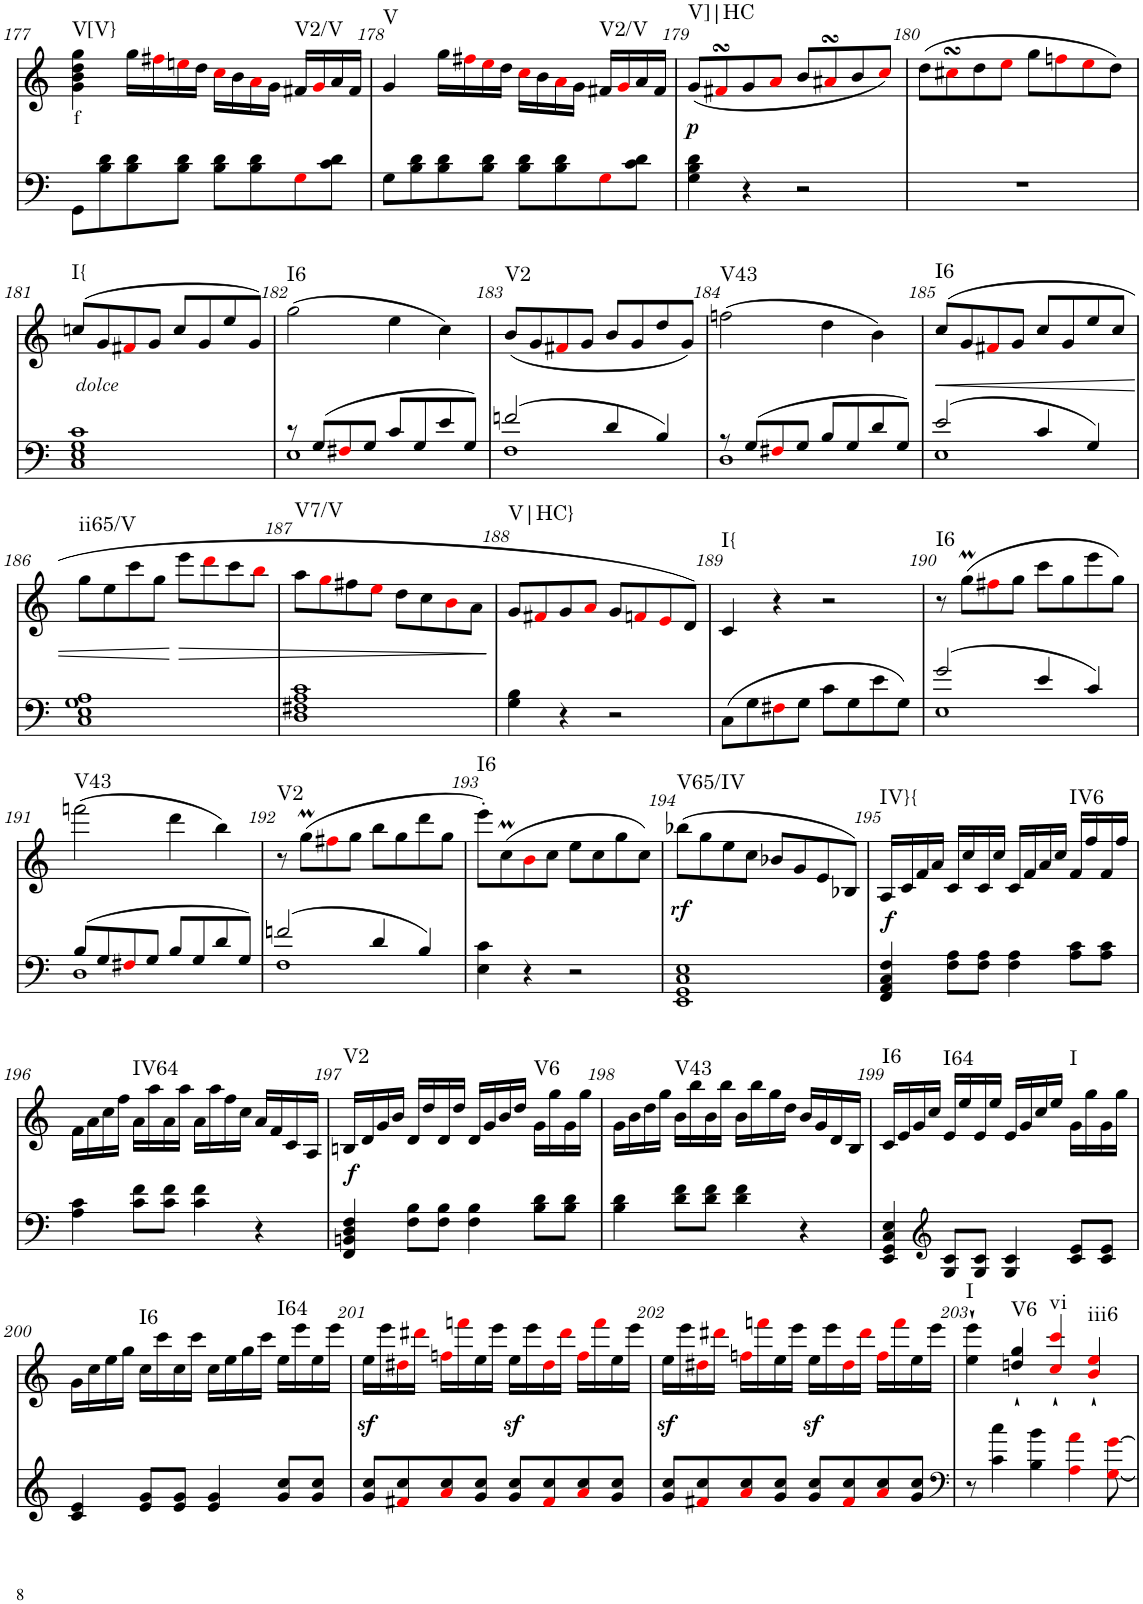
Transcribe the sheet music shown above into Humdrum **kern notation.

**kern	**dynam	**kern	**text	**dynam	**harte
*part2	*part2	*part1	*part1	*part1	*part1
*staff2	*staff2	*staff1	*staff1	*staff1	*
*I"piano	*	*I"piano	*	*	*
*I'Pno	*	*I'Pno	*	*	*
!!LO:PB:g=z
*clefF4	*	*clefG2	*	*	*
*k[]	*	*k[]	*	*	*
*M4/4	*	*M4/4	*	*	*
=177	=177	=177	=177	=177	=177
!	!	!	!LO:LY:b	!	!LO:H:kt=V[V}
8GG\L	.	4g\ 4b\ 4dd\ 4gg\	f	.	N
8B\ 8d\	.	.	.	.	.
8B\ 8d\	.	16gg\LL	.	.	.
.	.	16ff#Xi\	.	.	.
8B\ 8d\J	.	16eeni\	.	.	.
.	.	16dd\JJ	.	.	.
8B\ 8d\L	.	16cci\LL	.	.	.
.	.	16b\	.	.	.
8B\ 8d\	.	16ai\	.	.	.
.	.	16g\JJ	.	.	.
!	!	!	!	!	!LO:H:kt=V2/V
8Gi\	.	16f#X/LL	.	.	N
.	.	16gi/	.	.	.
8c\ 8d\J	.	16a/	.	.	.
.	.	16f#/JJ	.	.	.
=178	=178	=178	=178	=178	=178
!	!	!	!	!	!LO:H:kt=V
8G\L	.	4g/	.	.	N
8B\ 8d\	.	.	.	.	.
8B\ 8d\	.	16gg\LL	.	.	.
.	.	16ff#Xi\	.	.	.
8B\ 8d\J	.	16eei\	.	.	.
.	.	16dd\JJ	.	.	.
8B\ 8d\L	.	16cci\LL	.	.	.
.	.	16b\	.	.	.
8B\ 8d\	.	16ai\	.	.	.
.	.	16g\JJ	.	.	.
!	!	!	!	!	!LO:H:kt=V2/V
8Gi\	.	16f#X/LL	.	.	N
.	.	16gi/	.	.	.
8c\ 8d\J	.	16a/	.	.	.
.	.	16f#/JJ	.	.	.
=179	=179	=179	=179	=179	=179
!	!	!	!	!LO:DY:b	!LO:H:kt=V]|HC
4G\ 4B\ 4d\	.	(8g/L	.	p	N
.	.	8f#XsSsSi/	.	.	.
4r	.	8g/	.	.	.
.	.	8ai/J	.	.	.
2r	.	8b/L	.	.	.
.	.	8a#XsSsSi/	.	.	.
.	.	8b/	.	.	.
.	.	8cci/J)	.	.	.
=180	=180	=180	=180	=180	=180
1r	.	(8dd\L	.	.	.
.	.	8cc#XsSsSi\	.	.	.
.	.	8dd\	.	.	.
.	.	8eei\J	.	.	.
.	.	8gg\L	.	.	.
.	.	8ffni\	.	.	.
.	.	8eei\	.	.	.
.	.	8dd\J)	.	.	.
!!LO:LB:g=z
=181	=181	=181	=181	=181	=181
!	!	!	!	!	!LO:H:kt=I{
1C 1E 1G 1c	.	(>8ccn/L	.	.	N
!	!	!	!	!LO:DY:b	!
.	.	8g/	.	other-dynamics	.
.	.	8f#Xi/	.	.	.
.	.	8g/J	.	.	.
.	.	8cc/L	.	.	.
.	.	8g/	.	.	.
.	.	8ee/	.	.	.
.	.	8g/J)	.	.	.
=182	=182	=182	=182	=182	=182
*^	*	*	*	*	*
!	!	!	!	!	!	!LO:H:kt=I6
8r	1E	.	(2gg\	.	.	N
(8G/L	.	.	.	.	.	.
8F#Xi/	.	.	.	.	.	.
8G/J	.	.	.	.	.	.
8c/L	.	.	4ee\	.	.	.
8G/	.	.	.	.	.	.
8e/	.	.	4cc\)	.	.	.
8G/J)	.	.	.	.	.	.
=183	=183	=183	=183	=183	=183	=183
!	!	!	!	!	!	!LO:H:kt=V2
(2fn/	1F	.	(8b/L	.	.	N
.	.	.	8g/	.	.	.
.	.	.	8f#Xi/	.	.	.
.	.	.	8g/J	.	.	.
4d/	.	.	8b/L	.	.	.
.	.	.	8g/	.	.	.
4B/)	.	.	8dd/	.	.	.
.	.	.	8g/J)	.	.	.
=184	=184	=184	=184	=184	=184	=184
!	!	!	!	!	!	!LO:H:kt=V43
8r	1D	.	(2ffn\	.	.	N
(8G/L	.	.	.	.	.	.
8F#Xi/	.	.	.	.	.	.
8G/J	.	.	.	.	.	.
8B/L	.	.	4dd\	.	.	.
8G/	.	.	.	.	.	.
8d/	.	.	4b\)	.	.	.
8G/J)	.	.	.	.	.	.
=185	=185	=185	=185	=185	=185	=185
!	!	!	!	!	!LO:HP:b	!LO:H:kt=I6
(2e/	1E	.	(8cc/L	.	<	N
.	.	.	8g/	.	.	.
.	.	.	8f#Xi/	.	.	.
.	.	.	8g/J	.	.	.
4c/	.	.	8cc/L	.	.	.
.	.	.	8g/	.	.	.
4G/)	.	.	8ee/	.	.	.
.	.	.	8cc/J	.	.	.
*v	*v	*	*	*	*	*
!!LO:LB:g=z
=186	=186	=186	=186	=186	=186
!	!	!	!	!	!LO:H:kt=ii65/V
1C 1E 1G 1A	.	8gg\L	.	.	N
.	.	8ee\	.	.	.
.	.	8ccc\	.	.	.
.	.	8gg\J	.	.	.
!	!	!	!	!LO:HP:n=1:b	!
.	.	8eee\L	.	[ >	.
.	.	8dddi\	.	.	.
.	.	8ccc\	.	.	.
.	.	8bbi\J	.	.	.
=187	=187	=187	=187	=187	=187
!	!	!	!	!	!LO:H:kt=V7/V
1D 1F#X 1A 1c	.	8aa\L	.	.	N
.	.	8ggi\	.	.	.
.	.	8ff#X\	.	.	.
.	.	8eei\J	.	.	.
.	.	8dd\L	.	.	.
.	.	8cc\	.	.	.
.	.	8bi\	.	.	.
.	.	8a\J	.	.	.
.	.	.	.	]	.
=188	=188	=188	=188	=188	=188
!	!	!	!	!	!LO:H:kt=V|HC}
4G\ 4B\	.	8g/L	.	.	N
.	.	8f#Xi/	.	.	.
4r	.	8g/	.	.	.
.	.	8ai/J	.	.	.
2r	.	8g/L	.	.	.
.	.	8fni/	.	.	.
.	.	8ei/	.	.	.
.	.	8d/J)	.	.	.
=189	=189	=189	=189	=189	=189
!	!	!	!	!	!LO:H:kt=I{
(8C\L	.	4c/	.	.	N
8G\	.	.	.	.	.
8F#Xi\	.	4r	.	.	.
8G\J	.	.	.	.	.
8c\L	.	2r	.	.	.
8G\	.	.	.	.	.
8e\	.	.	.	.	.
8G\J)	.	.	.	.	.
=190	=190	=190	=190	=190	=190
*^	*	*	*	*	*
!	!	!	!	!	!	!LO:H:kt=I6
(2g/	1E	.	8r	.	.	N
.	.	.	(8ggM\L	.	.	.
.	.	.	8ff#Xi\	.	.	.
.	.	.	8gg\J	.	.	.
4e/	.	.	8ccc\L	.	.	.
.	.	.	8gg\	.	.	.
4c/)	.	.	8eee\	.	.	.
.	.	.	8gg\J)	.	.	.
!!LO:LB:g=z
=191	=191	=191	=191	=191	=191	=191
!	!	!	!	!	!	!LO:H:kt=V43
(8B/L	1D	.	(2fffn\	.	.	N
8G/	.	.	.	.	.	.
8F#Xi/	.	.	.	.	.	.
8G/J	.	.	.	.	.	.
8B/L	.	.	4ddd\	.	.	.
8G/	.	.	.	.	.	.
8d/	.	.	4bb\)	.	.	.
8G/J)	.	.	.	.	.	.
=192	=192	=192	=192	=192	=192	=192
!	!	!	!	!	!	!LO:H:kt=V2
(2fn/	1F	.	8r	.	.	N
.	.	.	(8ggM\L	.	.	.
.	.	.	8ff#Xi\	.	.	.
.	.	.	8gg\J	.	.	.
4d/	.	.	8bb\L	.	.	.
.	.	.	8gg\	.	.	.
4B/)	.	.	8ddd\	.	.	.
.	.	.	8gg\J	.	.	.
*v	*v	*	*	*	*	*
=193	=193	=193	=193	=193	=193
!	!	!	!	!	!LO:H:kt=I6
4E\ 4c\	.	8eee'\L)	.	.	N
.	.	(8ccM\	.	.	.
4r	.	8bi\	.	.	.
.	.	8cc\J	.	.	.
2r	.	8ee\L	.	.	.
.	.	8cc\	.	.	.
.	.	8gg\	.	.	.
.	.	8cc\J)	.	.	.
=194	=194	=194	=194	=194	=194
!	!	!	!	!LO:DY:b	!LO:H:kt=V65/IV
1EE 1GG 1C 1E	.	(8bb-X\L	.	rf	N
.	.	8gg\	.	.	.
.	.	8ee\	.	.	.
.	.	8cc\J	.	.	.
.	.	8b-X/L	.	.	.
.	.	8g/	.	.	.
.	.	8e/	.	.	.
.	.	8B-X/J)	.	.	.
=195	=195	=195	=195	=195	=195
!	!LO:DY:a	!	!	!	!LO:H:kt=IV}{
4FF/ 4AA/ 4C/ 4F/	f	16A/LL	.	.	N
.	.	16c/	.	.	.
.	.	16f/	.	.	.
.	.	16a/JJ	.	.	.
8F\ 8A\L	.	16c/LL	.	.	.
.	.	16cc/	.	.	.
8F\ 8A\J	.	16c/	.	.	.
.	.	16cc/JJ	.	.	.
4F\ 4A\	.	16c/LL	.	.	.
.	.	16f/	.	.	.
.	.	16a/	.	.	.
.	.	16cc/JJ	.	.	.
!	!	!	!	!	!LO:H:kt=IV6
8A\ 8c\L	.	16f/LL	.	.	N
.	.	16ff/	.	.	.
8A\ 8c\J	.	16f/	.	.	.
.	.	16ff/JJ	.	.	.
!!LO:LB:g=z
=196	=196	=196	=196	=196	=196
4A\ 4c\	.	16f\LL	.	.	.
.	.	16a\	.	.	.
.	.	16cc\	.	.	.
.	.	16ff\JJ	.	.	.
!	!	!	!	!	!LO:H:kt=IV64
8c\ 8f\L	.	16a\LL	.	.	N
.	.	16aa\	.	.	.
8c\ 8f\J	.	16a\	.	.	.
.	.	16aa\JJ	.	.	.
4c\ 4f\	.	16a\LL	.	.	.
.	.	16aa\	.	.	.
.	.	16ff\	.	.	.
.	.	16cc\JJ	.	.	.
4r	.	16a/LL	.	.	.
.	.	16f/	.	.	.
.	.	16c/	.	.	.
.	.	16A/JJ	.	.	.
=197	=197	=197	=197	=197	=197
!	!LO:DY:a	!	!	!	!LO:H:kt=V2
4FF/ 4BBn/ 4D/ 4F/	f	16Bn/LL	.	.	N
.	.	16d/	.	.	.
.	.	16g/	.	.	.
.	.	16b/JJ	.	.	.
8F\ 8B\L	.	16d/LL	.	.	.
.	.	16dd/	.	.	.
8F\ 8B\J	.	16d/	.	.	.
.	.	16dd/JJ	.	.	.
4F\ 4B\	.	16d/LL	.	.	.
.	.	16g/	.	.	.
.	.	16b/	.	.	.
.	.	16dd/JJ	.	.	.
!	!	!	!	!	!LO:H:kt=V6
8B\ 8d\L	.	16g\LL	.	.	N
.	.	16gg\	.	.	.
8B\ 8d\J	.	16g\	.	.	.
.	.	16gg\JJ	.	.	.
=198	=198	=198	=198	=198	=198
4B\ 4d\	.	16g\LL	.	.	.
.	.	16b\	.	.	.
.	.	16dd\	.	.	.
.	.	16gg\JJ	.	.	.
!	!	!	!	!	!LO:H:kt=V43
8d\ 8f\L	.	16b\LL	.	.	N
.	.	16bb\	.	.	.
8d\ 8f\J	.	16b\	.	.	.
.	.	16bb\JJ	.	.	.
4d\ 4f\	.	16b\LL	.	.	.
.	.	16bb\	.	.	.
.	.	16gg\	.	.	.
.	.	16dd\JJ	.	.	.
4r	.	16b/LL	.	.	.
.	.	16g/	.	.	.
.	.	16d/	.	.	.
.	.	16B/JJ	.	.	.
=199	=199	=199	=199	=199	=199
!	!	!	!	!	!LO:H:kt=I6
4EE/ 4GG/ 4C/ 4E/	.	16c/LL	.	.	N
.	.	16e/	.	.	.
.	.	16g/	.	.	.
.	.	16cc/JJ	.	.	.
*clefG2	*	*	*	*	*
!	!	!	!	!	!LO:H:kt=I64
8G/ 8c/L	.	16e/LL	.	.	N
.	.	16ee/	.	.	.
8G/ 8c/J	.	16e/	.	.	.
.	.	16ee/JJ	.	.	.
4G/ 4c/	.	16e/LL	.	.	.
.	.	16g/	.	.	.
.	.	16cc/	.	.	.
.	.	16ee/JJ	.	.	.
!	!	!	!	!	!LO:H:kt=I
8c/ 8e/L	.	16g\LL	.	.	N
.	.	16gg\	.	.	.
8c/ 8e/J	.	16g\	.	.	.
.	.	16gg\JJ	.	.	.
!!LO:LB:g=z
=200	=200	=200	=200	=200	=200
4c/ 4e/	.	16g\LL	.	.	.
.	.	16cc\	.	.	.
.	.	16ee\	.	.	.
.	.	16gg\JJ	.	.	.
!	!	!	!	!	!LO:H:kt=I6
8e/ 8g/L	.	16cc\LL	.	.	N
.	.	16ccc\	.	.	.
8e/ 8g/J	.	16cc\	.	.	.
.	.	16ccc\JJ	.	.	.
4e/ 4g/	.	16cc\LL	.	.	.
.	.	16ee\	.	.	.
.	.	16gg\	.	.	.
.	.	16ccc\JJ	.	.	.
!	!	!	!	!	!LO:H:kt=I64
8g/ 8cc/L	.	16ee\LL	.	.	N
.	.	16eee\	.	.	.
8g/ 8cc/J	.	16ee\	.	.	.
.	.	16eee\JJ	.	.	.
=201	=201	=201	=201	=201	=201
8g/ 8cc/L	.	16eez<\LL	.	.	.
.	.	16eee\	.	.	.
8f#Xi/ 8cc/	.	16dd#Xi\	.	.	.
.	.	16ddd#Xi\JJ	.	.	.
8ai/ 8cc/	.	16ffni\LL	.	.	.
.	.	16fffni\	.	.	.
8g/ 8cc/J	.	16ee\	.	.	.
.	.	16eee\JJ	.	.	.
8g/ 8cc/L	.	16eez<\LL	.	.	.
.	.	16eee\	.	.	.
8f#i/ 8cc/	.	16dd#i\	.	.	.
.	.	16ddd#i\JJ	.	.	.
8ai/ 8cc/	.	16ffi\LL	.	.	.
.	.	16fffi\	.	.	.
8g/ 8cc/J	.	16ee\	.	.	.
.	.	16eee\JJ	.	.	.
=202	=202	=202	=202	=202	=202
8g/ 8cc/L	.	16eez<\LL	.	.	.
.	.	16eee\	.	.	.
8f#Xi/ 8cc/	.	16dd#Xi\	.	.	.
.	.	16ddd#Xi\JJ	.	.	.
8ai/ 8cc/	.	16ffni\LL	.	.	.
.	.	16fffni\	.	.	.
8g/ 8cc/J	.	16ee\	.	.	.
.	.	16eee\JJ	.	.	.
8g/ 8cc/L	.	16eez<\LL	.	.	.
.	.	16eee\	.	.	.
8f#i/ 8cc/	.	16dd#i\	.	.	.
.	.	16ddd#i\JJ	.	.	.
8ai/ 8cc/	.	16ffi\LL	.	.	.
.	.	16fffi\	.	.	.
8g/ 8cc/J	.	16ee\	.	.	.
.	.	16eee\JJ	.	.	.
=203	=203	=203	=203	=203	=203
*clefF4	*	*	*	*	*
!	!	!	!	!	!LO:H:kt=I
8r	.	4ee\` 4eee\`	.	.	N
4c\ 4cc\	.	.	.	.	.
!	!	!	!	!	!LO:H:kt=V6
.	.	4ddn/` 4gg/`	.	.	N
4B\ 4b\	.	.	.	.	.
!	!	!	!	!	!LO:H:kt=vi
.	.	4cci/` 4ccci/`	.	.	N
4Ai\ 4ai\	.	.	.	.	.
!	!	!	!	!	!LO:H:kt=iii6
.	.	4bi/` 4eei/`	.	.	N
[8Gi\ [8gi\	.	.	.	.	.
=	=	=	=	=	=
*-	*-	*-	*-	*-	*-
